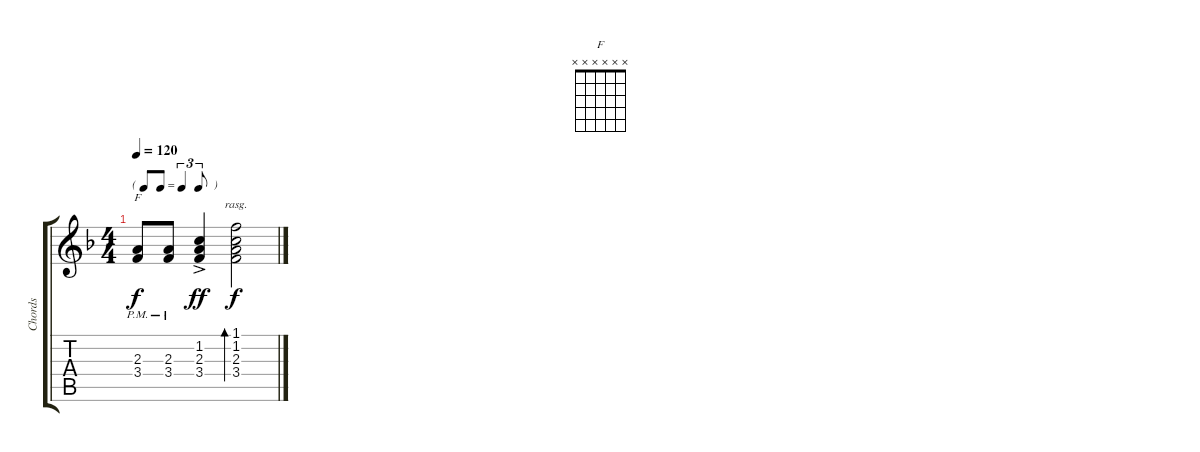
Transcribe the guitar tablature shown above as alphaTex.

\track ("Chords" "Chords") {instrument acousticguitarnylon}
\staff {score tabs}
\tuning (E4 B3 G3 D3 A2 E2) {hide}
\chord ("F" x x x x x x)
\ts (4 4)
\tf triplet8th
\tempo 120
\clef g2
\ks f
(2.3{pm} 3.4{pm}).8{ch "F" dy f} (2.3{pm} 3.4{pm}).8 (1.2 2.3 3.4{ac}).4{dy ff} (1.1 1.2 2.3 3.4).2{bd 480 rasg ii dy f}
